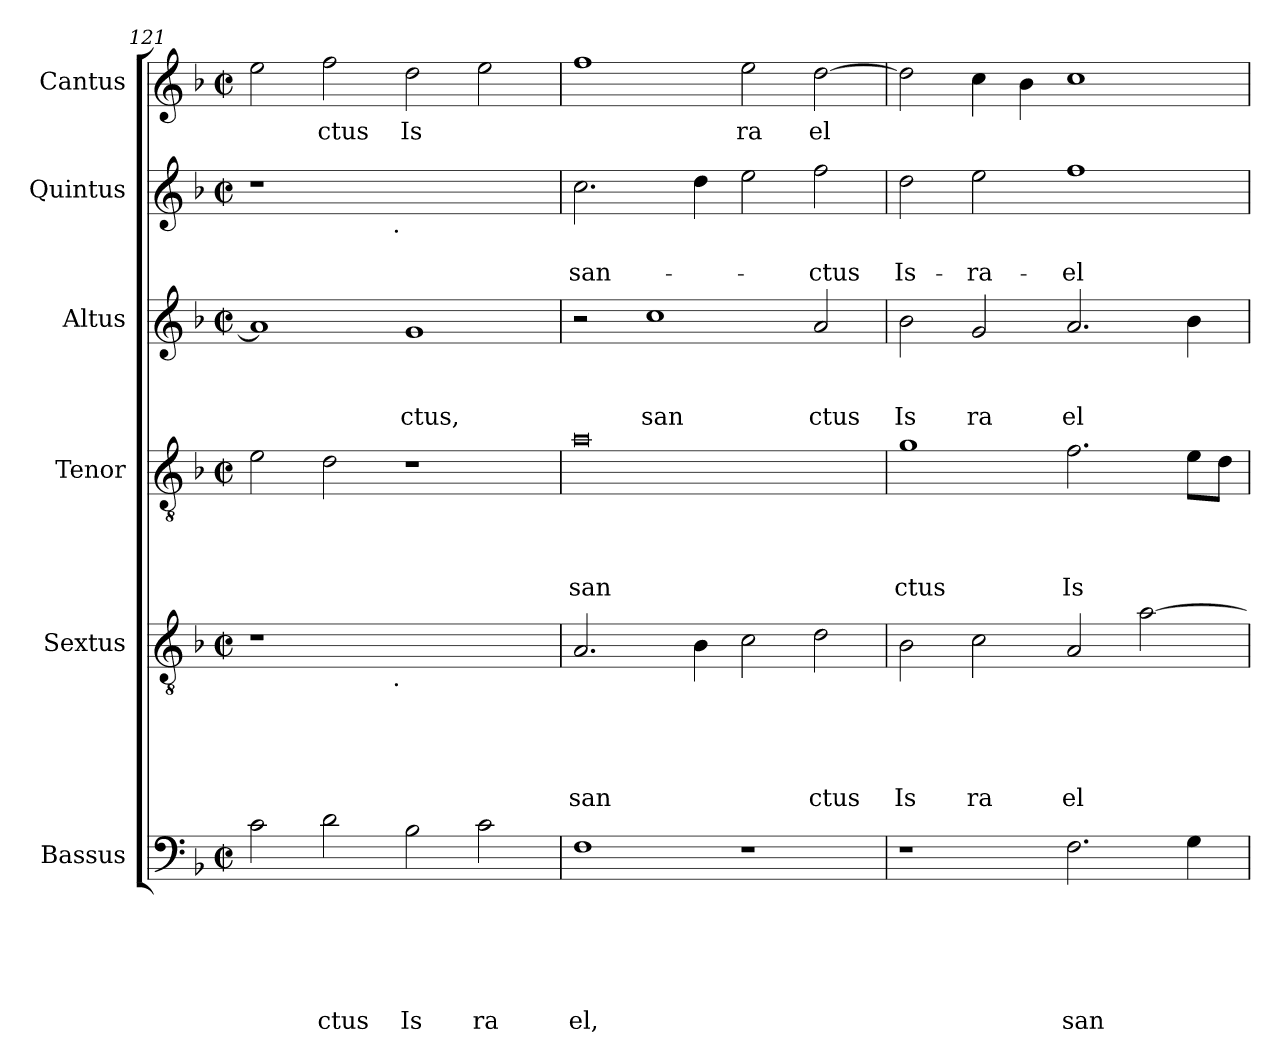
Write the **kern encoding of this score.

**kern	**text	**text	**text	**text	**text	**text	**kern	**text	**text	**text	**text	**text	**kern	**text	**text	**text	**text	**kern	**text	**text	**text	**kern	**text	**text	**kern	**text
*part6	*part6	*part6	*part6	*part6	*part6	*part6	*part5	*part5	*part5	*part5	*part5	*part5	*part4	*part4	*part4	*part4	*part4	*part3	*part3	*part3	*part3	*part2	*part2	*part2	*part1	*part1
*staff6	*staff6	*staff6	*staff6	*staff6	*staff6	*staff6	*staff5	*staff5	*staff5	*staff5	*staff5	*staff5	*staff4	*staff4	*staff4	*staff4	*staff4	*staff3	*staff3	*staff3	*staff3	*staff2	*staff2	*staff2	*staff1	*staff1
*I"Bassus	*	*	*	*	*	*	*I"Sextus	*	*	*	*	*	*I"Tenor	*	*	*	*	*I"Altus	*	*	*	*I"Quintus	*	*	*I"Cantus	*
*clefF4	*	*	*	*	*	*	*clefGv2	*	*	*	*	*	*clefGv2	*	*	*	*	*clefG2	*	*	*	*clefG2	*	*	*clefG2	*
*k[b-]	*	*	*	*	*	*	*k[b-]	*	*	*	*	*	*k[b-]	*	*	*	*	*k[b-]	*	*	*	*k[b-]	*	*	*k[b-]	*
*F:	*	*	*	*	*	*	*F:	*	*	*	*	*	*F:	*	*	*	*	*F:	*	*	*	*F:	*	*	*F:	*
*M2/2	*	*	*	*	*	*	*M2/2	*	*	*	*	*	*M2/2	*	*	*	*	*M2/2	*	*	*	*M2/2	*	*	*M2/2	*
*met(c|)	*	*	*	*	*	*	*met(c|)	*	*	*	*	*	*met(c|)	*	*	*	*	*met(c|)	*	*	*	*met(c|)	*	*	*met(c|)	*
=121	=121	=121	=121	=121	=121	=121	=121	=121	=121	=121	=121	=121	=121	=121	=121	=121	=121	=121	=121	=121	=121	=121	=121	=121	=121	=121
*	*	*	*	*	*	*	*^	*	*	*	*	*	*	*	*	*	*	*	*	*	*	*^	*	*	*	*
2c\	.	.	.	.	.	.	1r	2ryy	.	.	.	.	.	2e\	.	.	.	.	1a]	.	.	.	1r	2ryy	.	.	2ee\	.
!	!	!	!	!	!	!LO:LY:b	!	!	!	!	!	!	!	!	!	!	!	!	!	!	!	!	!	!	!	!	!	!LO:LY:b
2d\	.	.	.	.	.	ctus	.	4...ryy	.	.	.	.	.	2d\	.	.	.	.	.	.	.	.	.	4...ryy	.	.	2ff\	ctus
!	!	!	!	!	!	!	!	!	!	!	!	!	!	!	!	!	!	!	!	!	!	!	!	!LO:TX:b:t=.	!	!	!	!
!	!	!	!	!	!	!	!	!LO:TX:b:t=.	!	!	!	!	!	!	!	!	!	!	!	!	!	!	!	!	!	!	!	!
.	.	.	.	.	.	.	.	1ryy	.	.	.	.	.	.	.	.	.	.	.	.	.	.	.	1ryy	.	.	.	.
!	!	!	!	!	!	!LO:LY:b	!	!	!	!	!	!	!	!	!	!	!	!	!	!	!	!LO:LY:b	!	!	!	!	!	!LO:LY:b
2B-\	.	.	.	.	.	Is	1ryy	.	.	.	.	.	.	1r	.	.	.	.	1g	.	.	ctus,	1ryy	.	.	.	2dd\	Is
!	!	!	!	!	!	!LO:LY:b	!	!	!	!	!	!	!	!	!	!	!	!	!	!	!	!	!	!	!	!	!	!
2c\	.	.	.	.	.	ra	.	.	.	.	.	.	.	.	.	.	.	.	.	.	.	.	.	.	.	.	2ee\	.
.	.	.	.	.	.	.	.	32ryy	.	.	.	.	.	.	.	.	.	.	.	.	.	.	.	32ryy	.	.	.	.
=122	=122	=122	=122	=122	=122	=122	=122	=122	=122	=122	=122	=122	=122	=122	=122	=122	=122	=122	=122	=122	=122	=122	=122	=122	=122	=122	=122	=122
!	!	!	!	!	!	!LO:LY:b	!	!	!	!	!	!	!LO:LY:b	!	!	!	!	!LO:LY:b	!	!	!	!	!	!	!	!LO:LY:b	!	!
*	*	*	*	*	*	*	*v	*v	*	*	*	*	*	*	*	*	*	*	*	*	*	*	*v	*v	*	*	*	*
1F	.	.	.	.	.	el,	2.A/	.	.	.	.	san	0a	.	.	.	san	2r	.	.	.	2.cc\	.	san-	1ff	.
!	!	!	!	!	!	!	!	!	!	!	!	!	!	!	!	!	!	!	!	!	!LO:LY:b	!	!	!	!	!
.	.	.	.	.	.	.	.	.	.	.	.	.	.	.	.	.	.	1cc	.	.	san	.	.	.	.	.
.	.	.	.	.	.	.	4B-\	.	.	.	.	.	.	.	.	.	.	.	.	.	.	4dd\	.	.	.	.
!	!	!	!	!	!	!	!	!	!	!	!	!	!	!	!	!	!	!	!	!	!	!	!	!	!	!LO:LY:b
1r	.	.	.	.	.	.	2c\	.	.	.	.	.	.	.	.	.	.	.	.	.	.	2ee\	.	.	2ee\	ra
!	!	!	!	!	!	!	!	!	!	!	!	!LO:LY:b	!	!	!	!	!	!	!	!	!LO:LY:b	!	!	!LO:LY:b	!	!LO:LY:b
.	.	.	.	.	.	.	2d\	.	.	.	.	ctus	.	.	.	.	.	2a/	.	.	ctus	2ff\	.	-ctus	[>2dd\	el
=123	=123	=123	=123	=123	=123	=123	=123	=123	=123	=123	=123	=123	=123	=123	=123	=123	=123	=123	=123	=123	=123	=123	=123	=123	=123	=123
!	!	!	!	!	!	!	!	!	!	!	!	!LO:LY:b	!	!	!	!	!LO:LY:b	!	!	!	!LO:LY:b	!	!	!LO:LY:b	!	!
1r	.	.	.	.	.	.	2B-\	.	.	.	.	Is	1g	.	.	.	ctus	2b-\	.	.	Is	2dd\	.	Is-	2dd\]	.
!	!	!	!	!	!	!	!	!	!	!	!	!LO:LY:b	!	!	!	!	!	!	!	!	!LO:LY:b	!	!	!LO:LY:b	!	!
.	.	.	.	.	.	.	2c\	.	.	.	.	ra	.	.	.	.	.	2g/	.	.	ra	2ee\	.	-ra-	4cc\	.
.	.	.	.	.	.	.	.	.	.	.	.	.	.	.	.	.	.	.	.	.	.	.	.	.	4b-\	.
!	!	!	!	!	!	!LO:LY:b	!	!	!	!	!	!LO:LY:b	!	!	!	!	!LO:LY:b	!	!	!	!LO:LY:b	!	!	!LO:LY:b	!	!
2.F\	.	.	.	.	.	san	2A/	.	.	.	.	el	2.f\	.	.	.	Is	2.a/	.	.	el	1ff	.	-el	1cc	.
.	.	.	.	.	.	.	[>2a\	.	.	.	.	.	.	.	.	.	.	.	.	.	.	.	.	.	.	.
4G\	.	.	.	.	.	.	.	.	.	.	.	.	8e\L	.	.	.	.	4b-\	.	.	.	.	.	.	.	.
.	.	.	.	.	.	.	.	.	.	.	.	.	8d\J	.	.	.	.	.	.	.	.	.	.	.	.	.
=	=	=	=	=	=	=	=	=	=	=	=	=	=	=	=	=	=	=	=	=	=	=	=	=	=	=
*-	*-	*-	*-	*-	*-	*-	*-	*-	*-	*-	*-	*-	*-	*-	*-	*-	*-	*-	*-	*-	*-	*-	*-	*-	*-	*-
